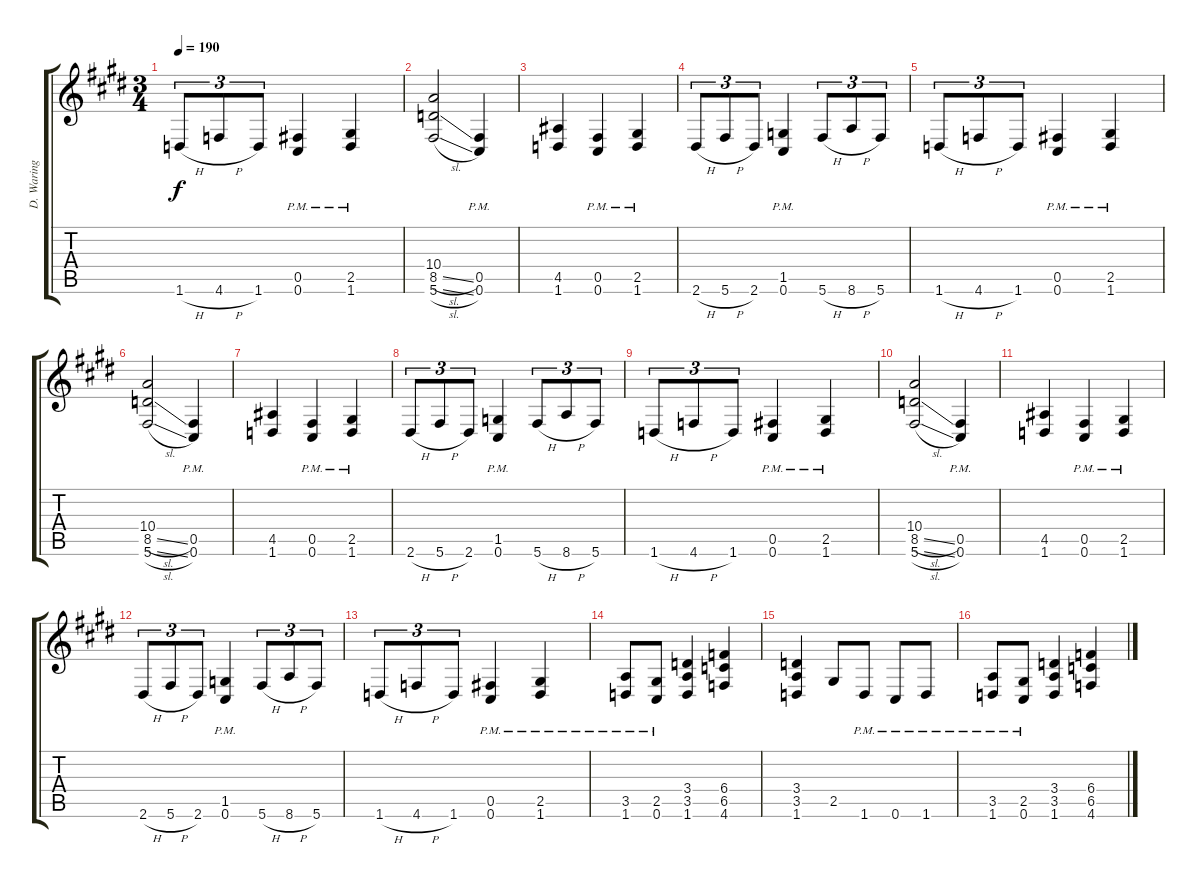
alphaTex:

\track ("D. Waring Gtr." "D. Waring ") {instrument distortionguitar}
\staff {score tabs}
\tuning (Db4 Ab3 E3 B2 Gb2 Db2) {hide}
\ts (3 4)
\tempo 190
\clef g2
\ks c#minor
1.6{h}.8{tu (3 2) dy f} 4.6{h}.8{tu (3 2)} 1.6.8{tu (3 2)} (0.5{pm} 0.6{pm}).4 (2.5{pm} 1.6{pm}).4 |
(10.4 8.5{sl} 5.6{sl}).2 (0.5{pm} 0.6{pm}).4 |
(4.5 1.6).4 (0.5{pm} 0.6{pm}).4 (2.5{pm} 1.6{pm}).4 |
2.6{h}.8{tu (3 2)} 5.6{h}.8{tu (3 2)} 2.6.8{tu (3 2)} (1.5{pm} 0.6).4 5.6{h}.8{tu (3 2)} 8.6{h}.8{tu (3 2)} 5.6.8{tu (3 2)} |
1.6{h}.8{tu (3 2)} 4.6{h}.8{tu (3 2)} 1.6.8{tu (3 2)} (0.5{pm} 0.6{pm}).4 (2.5{pm} 1.6{pm}).4 |
(10.4 8.5{sl} 5.6{sl}).2 (0.5{pm} 0.6{pm}).4 |
(4.5 1.6).4 (0.5{pm} 0.6{pm}).4 (2.5{pm} 1.6{pm}).4 |
2.6{h}.8{tu (3 2)} 5.6{h}.8{tu (3 2)} 2.6.8{tu (3 2)} (1.5{pm} 0.6).4 5.6{h}.8{tu (3 2)} 8.6{h}.8{tu (3 2)} 5.6.8{tu (3 2)} |
1.6{h}.8{tu (3 2)} 4.6{h}.8{tu (3 2)} 1.6.8{tu (3 2)} (0.5{pm} 0.6{pm}).4 (2.5{pm} 1.6{pm}).4 |
(10.4 8.5{sl} 5.6{sl}).2 (0.5{pm} 0.6{pm}).4 |
(4.5 1.6).4 (0.5{pm} 0.6{pm}).4 (2.5{pm} 1.6{pm}).4 |
2.6{h}.8{tu (3 2)} 5.6{h}.8{tu (3 2)} 2.6.8{tu (3 2)} (1.5{pm} 0.6).4 5.6{h}.8{tu (3 2)} 8.6{h}.8{tu (3 2)} 5.6.8{tu (3 2)} |
1.6{h}.8{tu (3 2)} 4.6{h}.8{tu (3 2)} 1.6.8{tu (3 2)} (0.5{pm} 0.6{pm}).4 (2.5{pm} 1.6{pm}).4 |
(3.5{pm} 1.6{pm}).8 (2.5{pm} 0.6{pm}).8 (3.4 3.5 1.6).4 (6.4 6.5 4.6).4 |
(3.4 3.5 1.6).4 2.5.8 1.6{pm}.8 0.6{pm}.8 1.6{pm}.8 |
(3.5{pm} 1.6{pm}).8 (2.5{pm} 0.6{pm}).8 (3.4 3.5 1.6).4 (6.4 6.5 4.6).4
